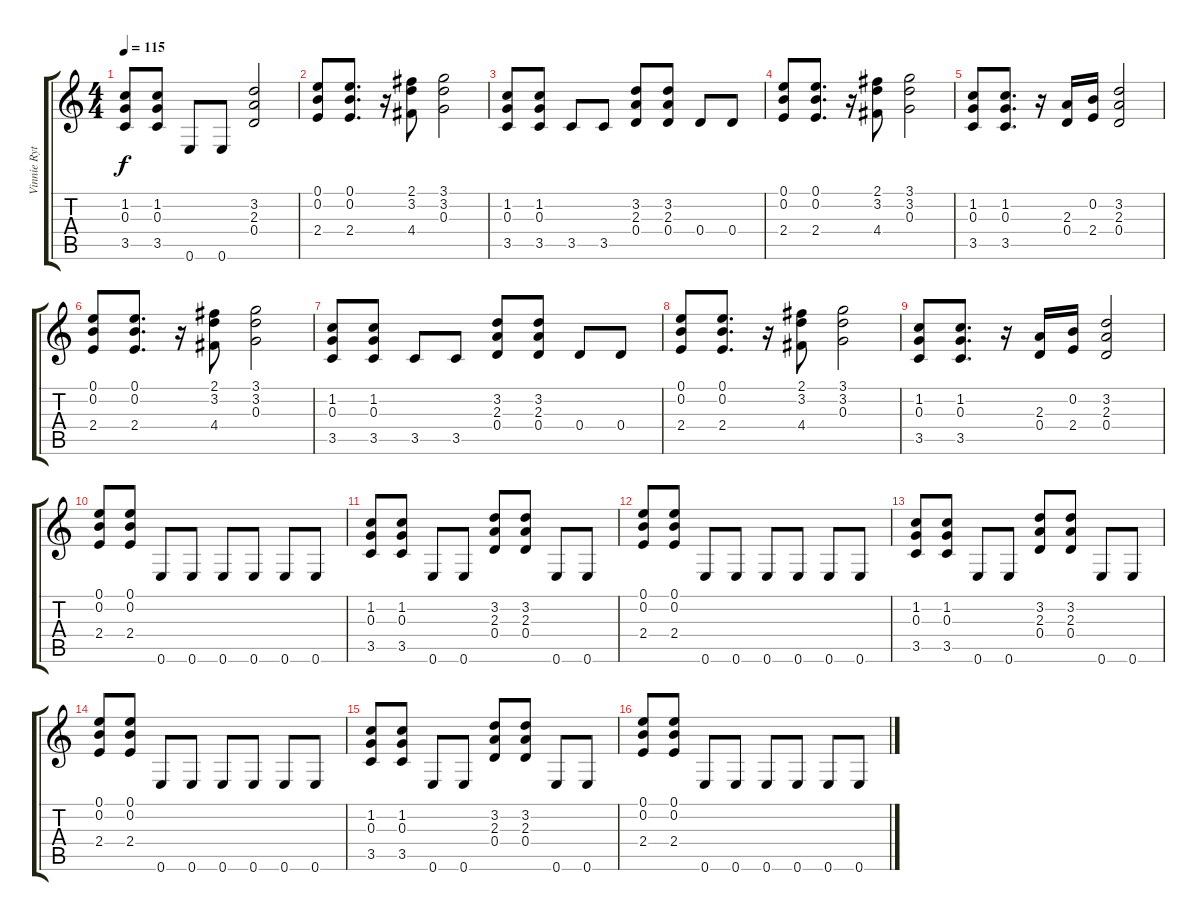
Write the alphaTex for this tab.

\track ("Vinnie Rythm" "Vinnie Ryt") {instrument distortionguitar}
\staff {score tabs}
\tuning (E4 B3 G3 D3 A2 E2) {hide}
\ts (4 4)
\tempo 115
\clef g2
\ks c
(1.2 0.3 3.5).8{dy f} (1.2 0.3 3.5).8 0.6.8 0.6.8 (3.2 2.3 0.4).2 |
(0.1 0.2 2.4).8 (0.1 0.2 2.4).8{d} r.16 (2.1 3.2 4.4).8 (3.1 3.2 0.3).2 |
(1.2 0.3 3.5).8 (1.2 0.3 3.5).8 3.5.8 3.5.8 (3.2 2.3 0.4).8 (3.2 2.3 0.4).8 0.4.8 0.4.8 |
(0.1 0.2 2.4).8 (0.1 0.2 2.4).8{d} r.16 (2.1 3.2 4.4).8 (3.1 3.2 0.3).2 |
(1.2 0.3 3.5).8 (1.2 0.3 3.5).8{d} r.16 (2.3 0.4).16 (0.2 2.4).16 (3.2 2.3 0.4).2 |
(0.1 0.2 2.4).8 (0.1 0.2 2.4).8{d} r.16 (2.1 3.2 4.4).8 (3.1 3.2 0.3).2 |
(1.2 0.3 3.5).8 (1.2 0.3 3.5).8 3.5.8 3.5.8 (3.2 2.3 0.4).8 (3.2 2.3 0.4).8 0.4.8 0.4.8 |
(0.1 0.2 2.4).8 (0.1 0.2 2.4).8{d} r.16 (2.1 3.2 4.4).8 (3.1 3.2 0.3).2 |
(1.2 0.3 3.5).8 (1.2 0.3 3.5).8{d} r.16 (2.3 0.4).16 (0.2 2.4).16 (3.2 2.3 0.4).2 |
(0.1 0.2 2.4).8 (0.1 0.2 2.4).8 0.6.8 0.6.8 0.6.8 0.6.8 0.6.8 0.6.8 |
(1.2 0.3 3.5).8 (1.2 0.3 3.5).8 0.6.8 0.6.8 (3.2 2.3 0.4).8 (3.2 2.3 0.4).8 0.6.8 0.6.8 |
(0.1 0.2 2.4).8 (0.1 0.2 2.4).8 0.6.8 0.6.8 0.6.8 0.6.8 0.6.8 0.6.8 |
(1.2 0.3 3.5).8 (1.2 0.3 3.5).8 0.6.8 0.6.8 (3.2 2.3 0.4).8 (3.2 2.3 0.4).8 0.6.8 0.6.8 |
(0.1 0.2 2.4).8 (0.1 0.2 2.4).8 0.6.8 0.6.8 0.6.8 0.6.8 0.6.8 0.6.8 |
(1.2 0.3 3.5).8 (1.2 0.3 3.5).8 0.6.8 0.6.8 (3.2 2.3 0.4).8 (3.2 2.3 0.4).8 0.6.8 0.6.8 |
(0.1 0.2 2.4).8 (0.1 0.2 2.4).8 0.6.8 0.6.8 0.6.8 0.6.8 0.6.8 0.6.8
